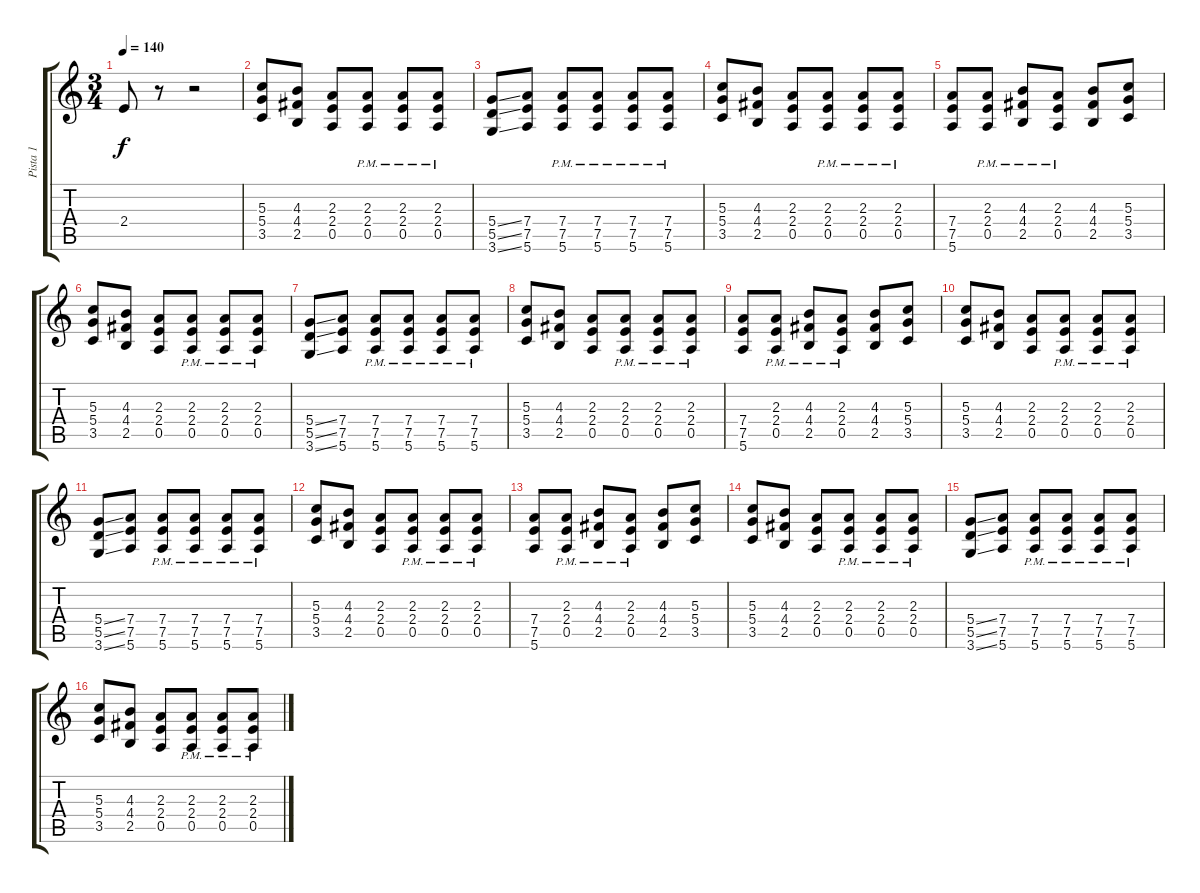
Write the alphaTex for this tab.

\track ("Pista 1" "Pista 1") {instrument distortionguitar}
\staff {score tabs}
\tuning (E4 B3 G3 D3 A2 E2) {hide}
\ts (3 4)
\tempo 140
\clef g2
\ks c
2.4.8{dy f} r.8 r.2 |
(5.3 5.4 3.5).8{volume 11 instrument distortionguitar} (4.3 4.4 2.5).8 (2.3 2.4 0.5).8 (2.3{pm} 2.4{pm} 0.5{pm}).8 (2.3{pm} 2.4{pm} 0.5{pm}).8 (2.3{pm} 2.4{pm} 0.5{pm}).8 |
(5.4{ss} 5.5{ss} 3.6{ss}).8 (7.4 7.5 5.6).8 (7.4{pm} 7.5{pm} 5.6{pm}).8 (7.4{pm} 7.5{pm} 5.6{pm}).8 (7.4{pm} 7.5{pm} 5.6{pm}).8 (7.4{pm} 7.5{pm} 5.6{pm}).8 |
(5.3 5.4 3.5).8 (4.3 4.4 2.5).8 (2.3 2.4 0.5).8 (2.3{pm} 2.4{pm} 0.5{pm}).8 (2.3{pm} 2.4{pm} 0.5{pm}).8 (2.3{pm} 2.4{pm} 0.5{pm}).8 |
(7.4 7.5 5.6).8 (2.3{pm} 2.4{pm} 0.5{pm}).8 (4.3{pm} 4.4{pm} 2.5{pm}).8 (2.3{pm} 2.4{pm} 0.5{pm}).8 (4.3 4.4 2.5).8 (5.3 5.4 3.5).8 |
(5.3 5.4 3.5).8 (4.3 4.4 2.5).8 (2.3 2.4 0.5).8 (2.3{pm} 2.4{pm} 0.5{pm}).8 (2.3{pm} 2.4{pm} 0.5{pm}).8 (2.3{pm} 2.4{pm} 0.5{pm}).8 |
(5.4{ss} 5.5{ss} 3.6{ss}).8 (7.4 7.5 5.6).8 (7.4{pm} 7.5{pm} 5.6{pm}).8 (7.4{pm} 7.5{pm} 5.6{pm}).8 (7.4{pm} 7.5{pm} 5.6{pm}).8 (7.4{pm} 7.5{pm} 5.6{pm}).8 |
(5.3 5.4 3.5).8 (4.3 4.4 2.5).8 (2.3 2.4 0.5).8 (2.3{pm} 2.4{pm} 0.5{pm}).8 (2.3{pm} 2.4{pm} 0.5{pm}).8 (2.3{pm} 2.4{pm} 0.5{pm}).8 |
(7.4 7.5 5.6).8 (2.3{pm} 2.4{pm} 0.5{pm}).8 (4.3{pm} 4.4{pm} 2.5{pm}).8 (2.3{pm} 2.4{pm} 0.5{pm}).8 (4.3 4.4 2.5).8 (5.3 5.4 3.5).8 |
(5.3 5.4 3.5).8 (4.3 4.4 2.5).8 (2.3 2.4 0.5).8 (2.3{pm} 2.4{pm} 0.5{pm}).8 (2.3{pm} 2.4{pm} 0.5{pm}).8 (2.3{pm} 2.4{pm} 0.5{pm}).8 |
(5.4{ss} 5.5{ss} 3.6{ss}).8 (7.4 7.5 5.6).8 (7.4{pm} 7.5{pm} 5.6{pm}).8 (7.4{pm} 7.5{pm} 5.6{pm}).8 (7.4{pm} 7.5{pm} 5.6{pm}).8 (7.4{pm} 7.5{pm} 5.6{pm}).8 |
(5.3 5.4 3.5).8 (4.3 4.4 2.5).8 (2.3 2.4 0.5).8 (2.3{pm} 2.4{pm} 0.5{pm}).8 (2.3{pm} 2.4{pm} 0.5{pm}).8 (2.3{pm} 2.4{pm} 0.5{pm}).8 |
(7.4 7.5 5.6).8 (2.3{pm} 2.4{pm} 0.5{pm}).8 (4.3{pm} 4.4{pm} 2.5{pm}).8 (2.3{pm} 2.4{pm} 0.5{pm}).8 (4.3 4.4 2.5).8 (5.3 5.4 3.5).8 |
(5.3 5.4 3.5).8 (4.3 4.4 2.5).8 (2.3 2.4 0.5).8 (2.3{pm} 2.4{pm} 0.5{pm}).8 (2.3{pm} 2.4{pm} 0.5{pm}).8 (2.3{pm} 2.4{pm} 0.5{pm}).8 |
(5.4{ss} 5.5{ss} 3.6{ss}).8 (7.4 7.5 5.6).8 (7.4{pm} 7.5{pm} 5.6{pm}).8 (7.4{pm} 7.5{pm} 5.6{pm}).8 (7.4{pm} 7.5{pm} 5.6{pm}).8 (7.4{pm} 7.5{pm} 5.6{pm}).8 |
(5.3 5.4 3.5).8 (4.3 4.4 2.5).8 (2.3 2.4 0.5).8 (2.3{pm} 2.4{pm} 0.5{pm}).8 (2.3{pm} 2.4{pm} 0.5{pm}).8 (2.3{pm} 2.4{pm} 0.5{pm}).8
